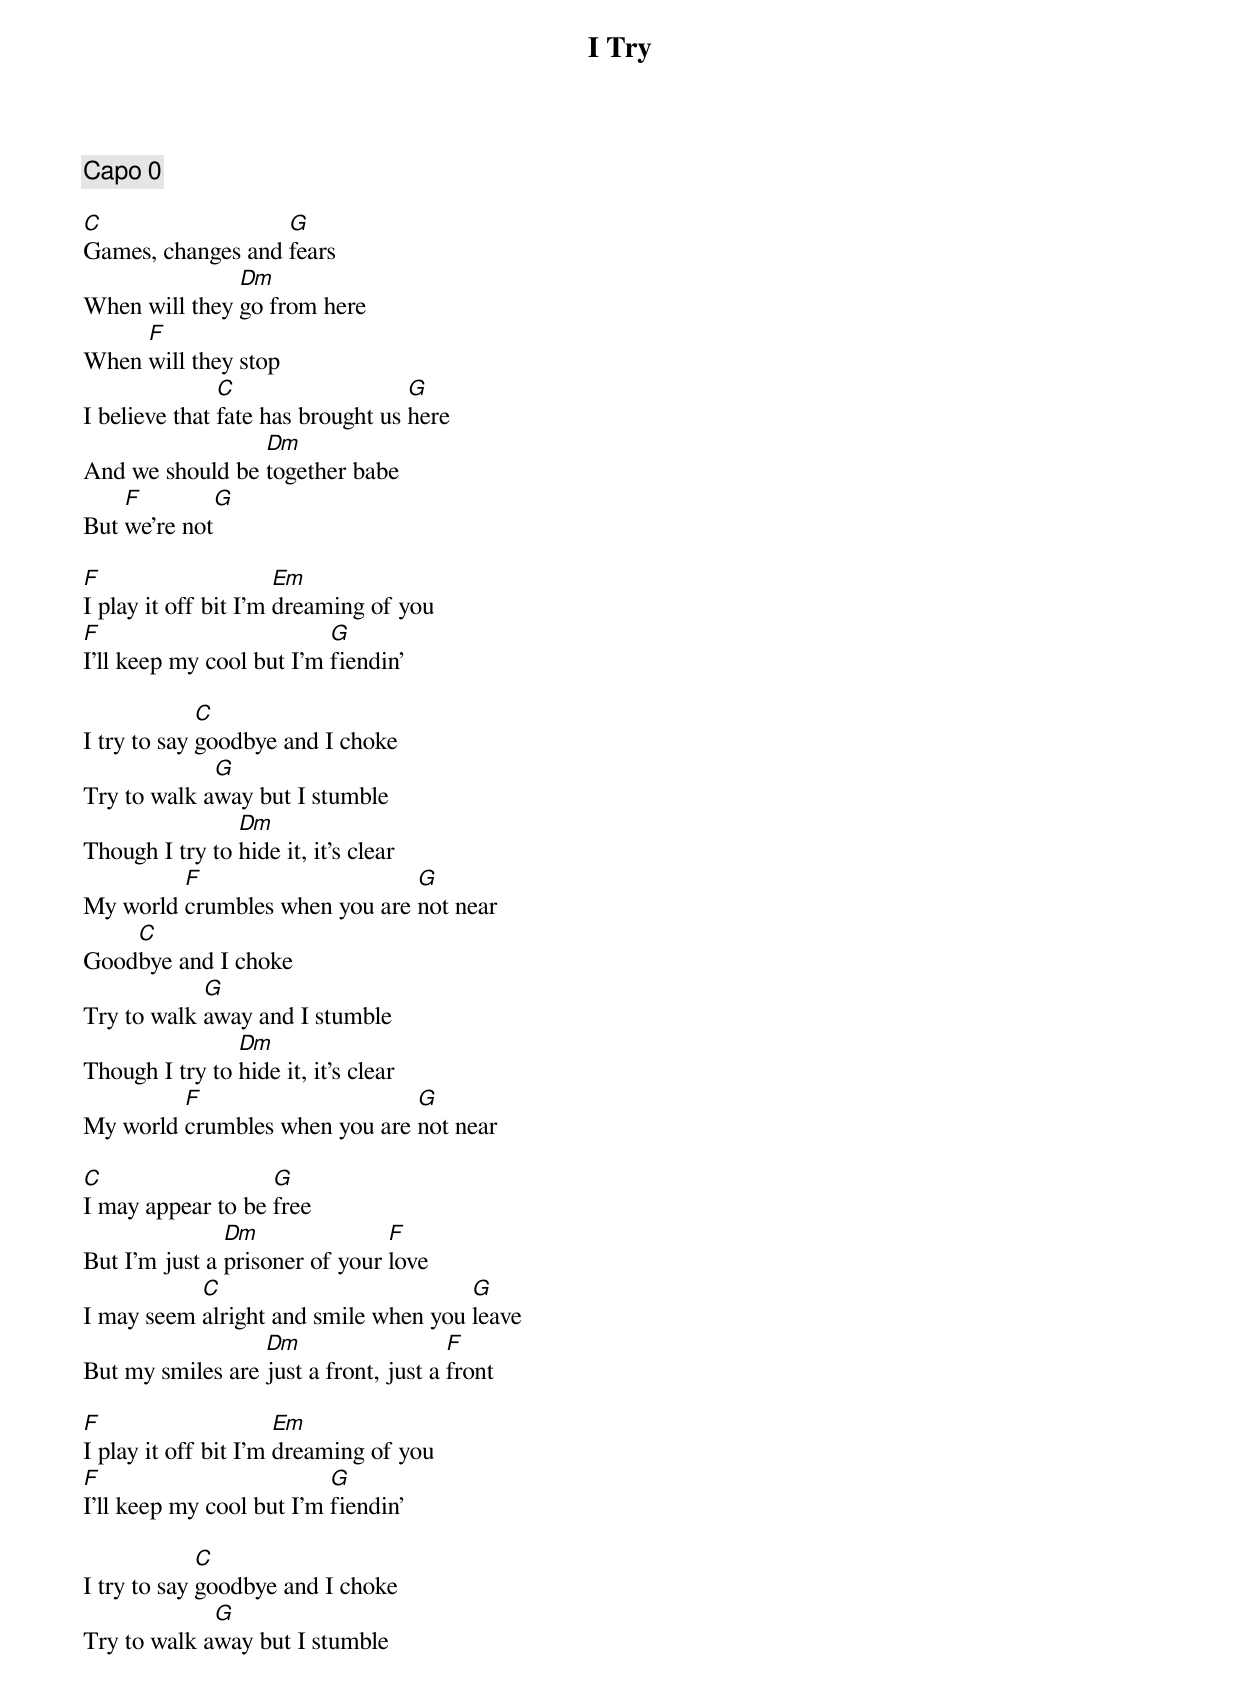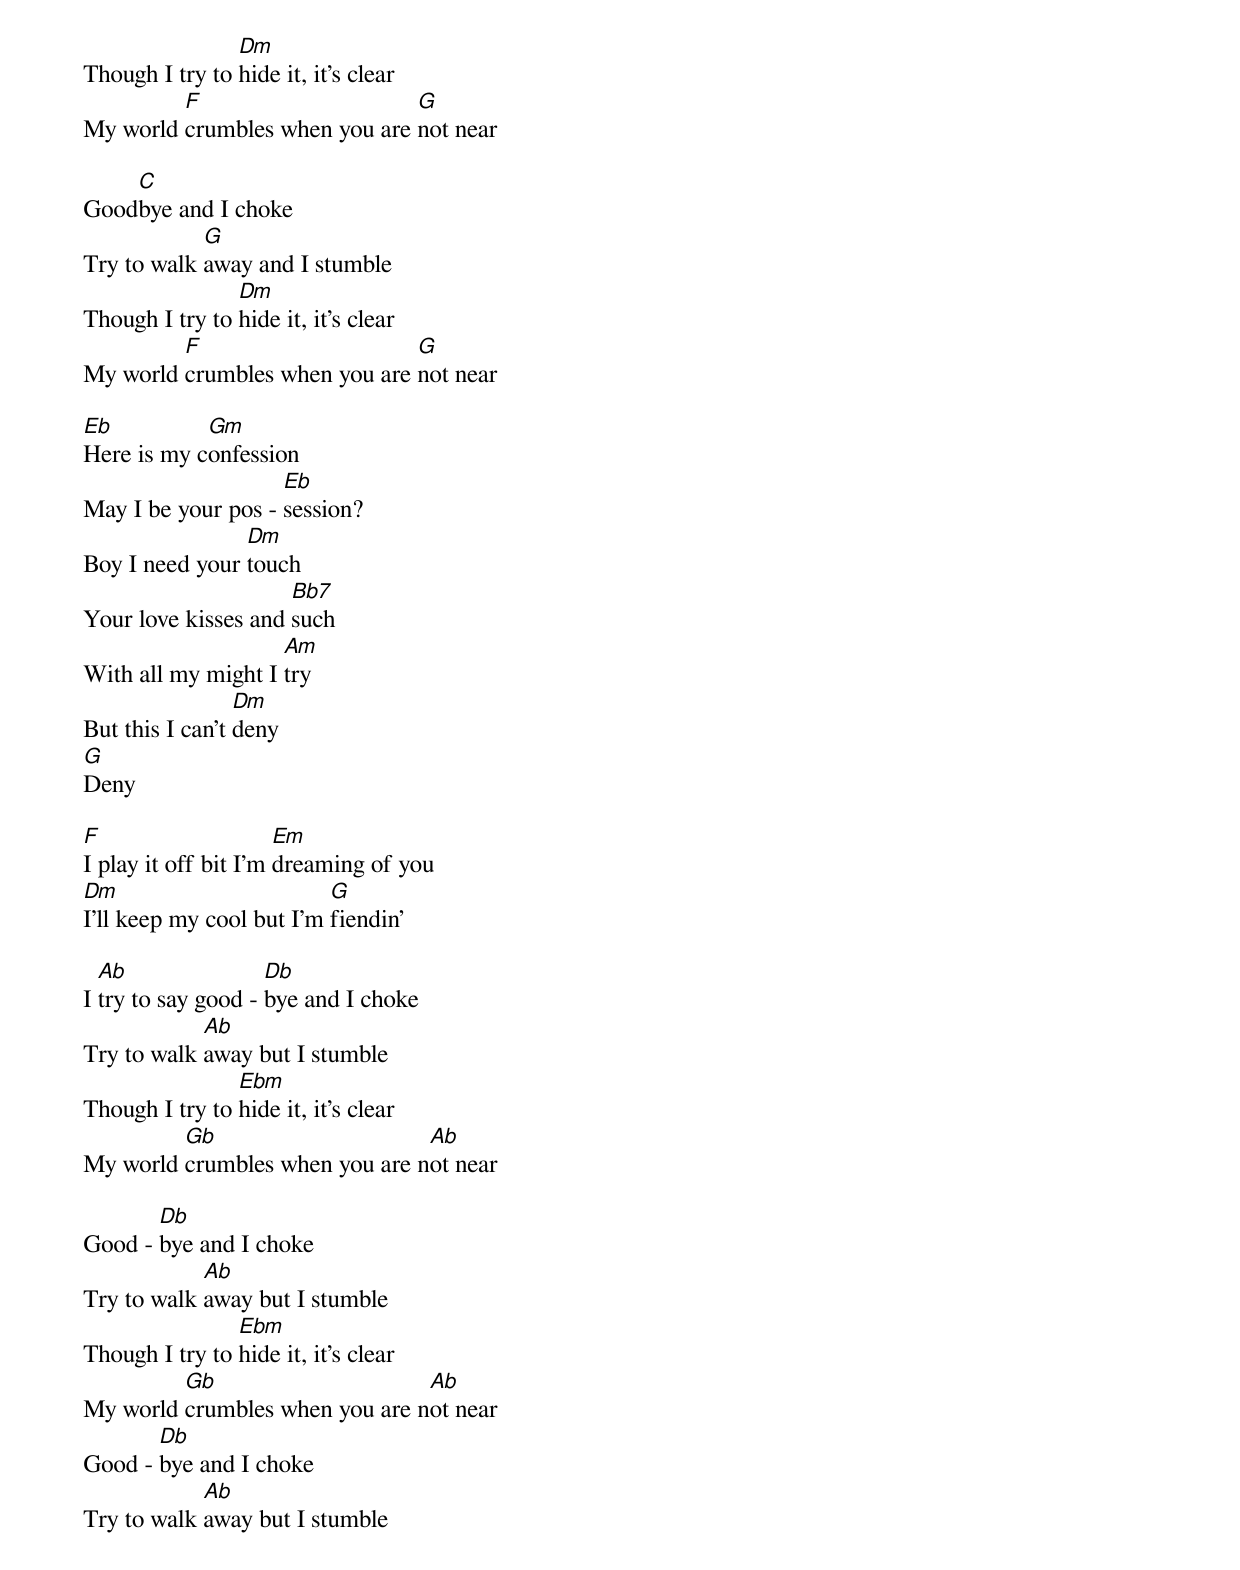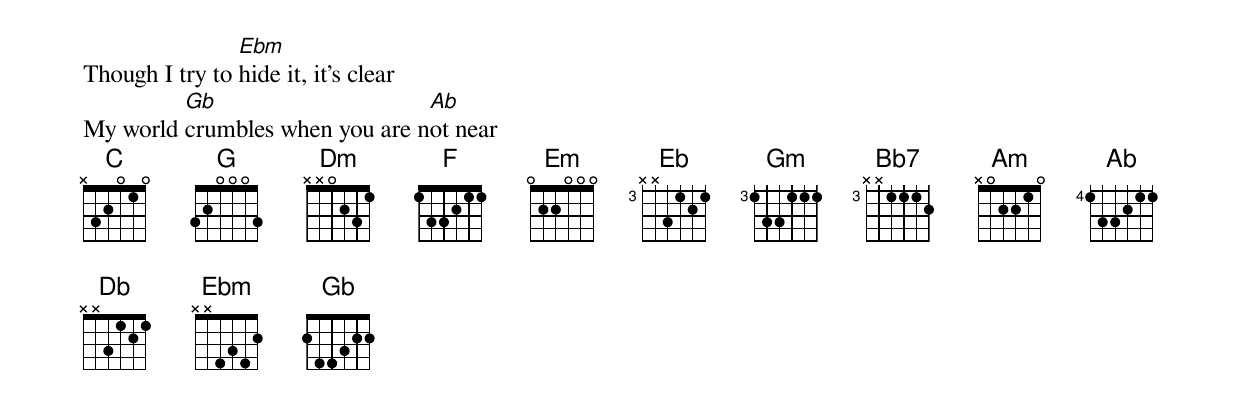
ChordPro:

{title:I Try}
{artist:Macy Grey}
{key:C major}
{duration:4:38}
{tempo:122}
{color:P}

{comment: Capo 0}

[C]Games, changes and [G]fears
When will they [Dm]go from here
When [F]will they stop
I believe that [C]fate has brought us [G]here
And we should be [Dm]together babe
But [F]we're not[G]

[F]I play it off bit I'm [Em]dreaming of you
[F]I'll keep my cool but I'm [G]fiendin’

I try to say [C]goodbye and I choke
Try to walk a[G]way but I stumble
Though I try to [Dm]hide it, it's clear
My world [F]crumbles when you are [G]not near
Good[C]bye and I choke
Try to walk [G]away and I stumble
Though I try to [Dm]hide it, it's clear
My world [F]crumbles when you are [G]not near

[C]I may appear to be [G]free
But I'm just a [Dm]prisoner of your [F]love
I may seem [C]alright and smile when you [G]leave
But my smiles are [Dm]just a front, just a [F]front

[F]I play it off bit I'm [Em]dreaming of you
[F]I'll keep my cool but I'm [G]fiendin’

I try to say [C]goodbye and I choke
Try to walk a[G]way but I stumble
Though I try to [Dm]hide it, it's clear
My world [F]crumbles when you are [G]not near

Good[C]bye and I choke
Try to walk [G]away and I stumble
Though I try to [Dm]hide it, it's clear
My world [F]crumbles when you are [G]not near

[Eb]Here is my c[Gm]onfession
May I be your pos - [Eb]session?
Boy I need your [Dm]touch
Your love kisses and [Bb7]such
With all my might I [Am]try
But this I can't [Dm]deny
[G]Deny

[F]I play it off bit I'm [Em]dreaming of you
[Dm]I'll keep my cool but I'm [G]fiendin’

I [Ab]try to say good - [Db]bye and I choke
Try to walk [Ab]away but I stumble
Though I try to [Ebm]hide it, it's clear
My world [Gb]crumbles when you are n[Ab]ot near

Good - [Db]bye and I choke
Try to walk [Ab]away but I stumble
Though I try to [Ebm]hide it, it's clear
My world [Gb]crumbles when you are n[Ab]ot near
Good - [Db]bye and I choke
Try to walk [Ab]away but I stumble
Though I try to [Ebm]hide it, it's clear
My world [Gb]crumbles when you are n[Ab]ot near
